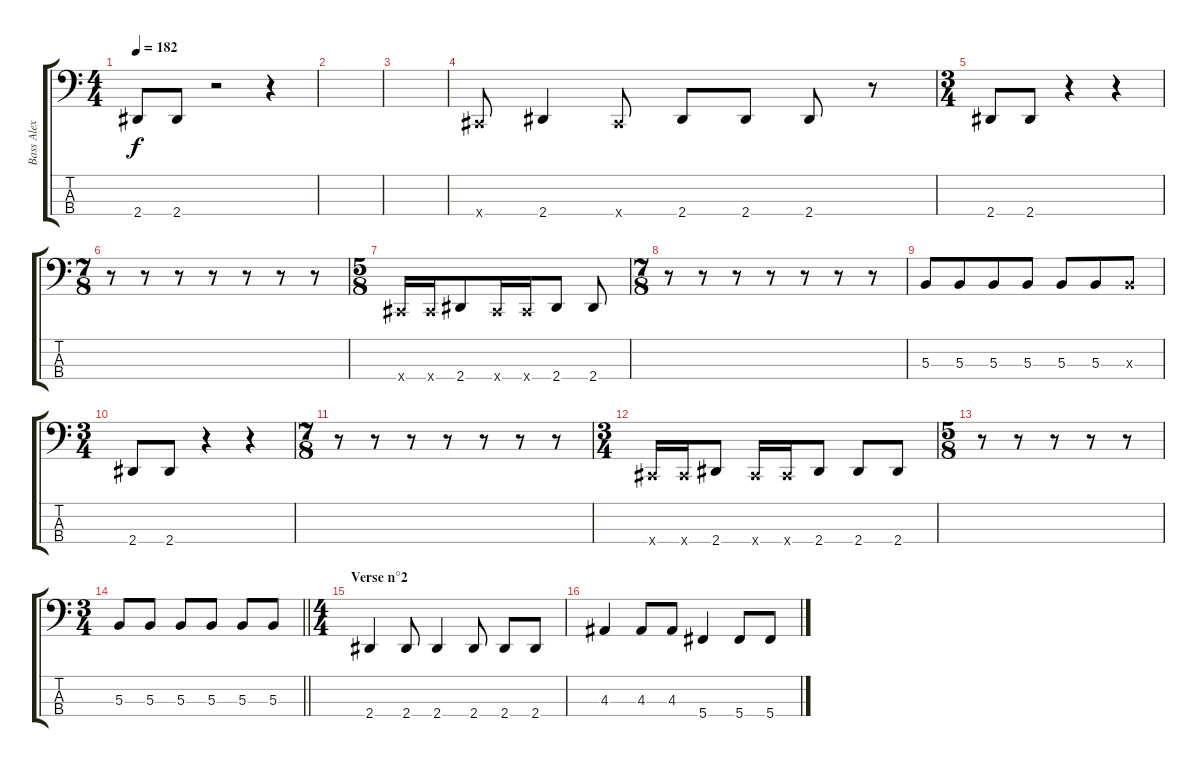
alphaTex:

\track ("Bass Alex Dean" "Bass Alex ") {instrument electricbasspick}
\staff {score tabs}
\tuning (E2 B1 Gb1 Db1) {hide}
\ts (4 4)
\tempo 182
\clef f4
\ks c
2.4.8{dy f} 2.4.8 r.2 r.4 |
|
|
0.4{x}.8 2.4.4 0.4{x}.8 2.4.8 2.4.8 2.4.8 r.8 |
\ts (3 4)
2.4.8 2.4.8 r.4 r.4 |
\ts (7 8)
r.8 r.8 r.8 r.8 r.8 r.8 r.8 |
\ts (5 8)
0.4{x}.16 0.4{x}.16{beam merge} 2.4.8 0.4{x}.16 0.4{x}.16{beam merge} 2.4.8{beam split} 2.4.8 |
\ts (7 8)
r.8 r.8 r.8 r.8 r.8 r.8 r.8 |
5.3.8 5.3.8 5.3.8 5.3.8 5.3.8 5.3.8 5.3{x}.8 |
\ts (3 4)
2.4.8 2.4.8 r.4 r.4 |
\ts (7 8)
r.8 r.8 r.8 r.8 r.8 r.8 r.8 |
\ts (3 4)
0.4{x}.16 0.4{x}.16 2.4.8 0.4{x}.16 0.4{x}.16 2.4.8 2.4.8 2.4.8 |
\ts (5 8)
r.8 r.8 r.8 r.8 r.8 |
\ts (3 4)
\barLineRight lightlight
5.3.8 5.3.8 5.3.8 5.3.8 5.3.8 5.3.8 |
\ts (4 4)
\section ("" "Verse n°2")
2.4.4 2.4.8 2.4.4 2.4.8 2.4.8 2.4.8 |
4.3.4 4.3.8 4.3.8 5.4.4 5.4.8 5.4.8
